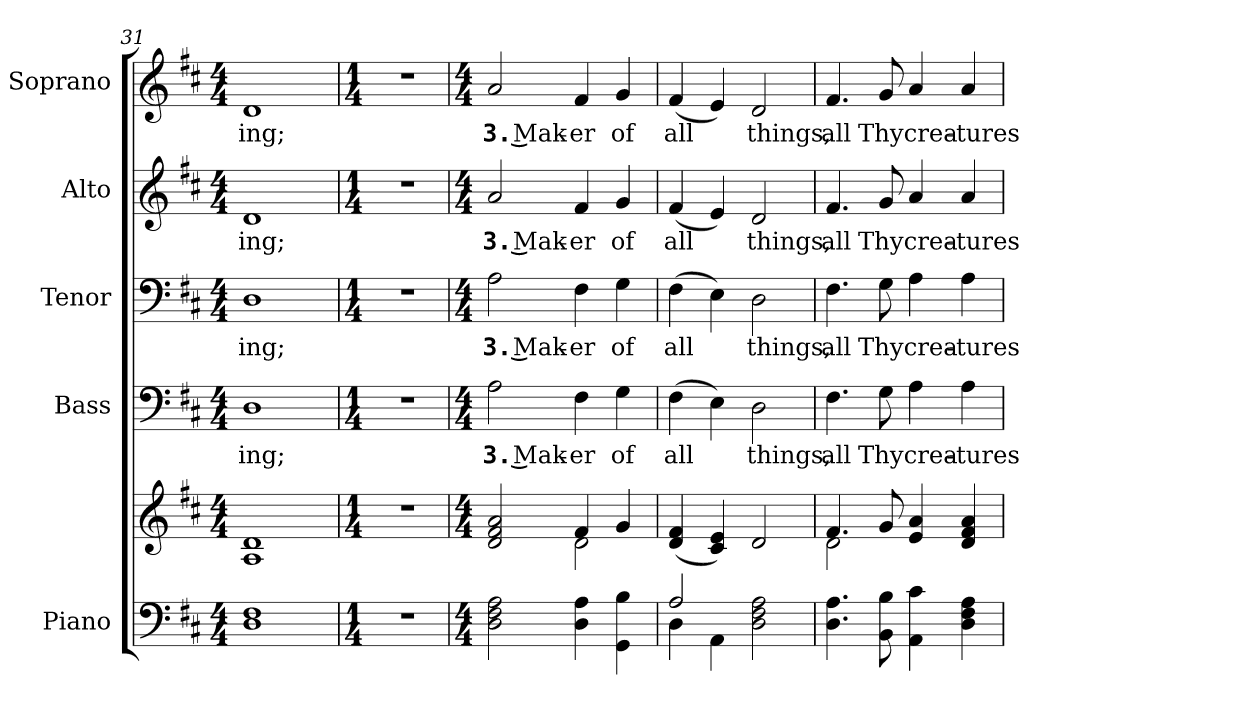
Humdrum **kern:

**kern	**kern	**kern	**text	**kern	**text	**kern	**text	**kern	**text
*part5	*part5	*part4	*part4	*part3	*part3	*part2	*part2	*part1	*part1
*staff6	*staff5	*staff4	*staff4	*staff3	*staff3	*staff2	*staff2	*staff1	*staff1
*I"Piano	*	*I"Bass	*	*I"Tenor	*	*I"Alto	*	*I"Soprano	*
*I'Pno.	*	*I'B.	*	*I'T.	*	*I'A.	*	*I'S.	*
!!LO:PB:g=z
*clefF4	*clefG2	*clefF4	*	*clefF4	*	*clefG2	*	*clefG2	*
*k[f#c#]	*k[f#c#]	*k[f#c#]	*	*k[f#c#]	*	*k[f#c#]	*	*k[f#c#]	*
*D:	*D:	*D:	*	*D:	*	*D:	*	*D:	*
*M4/4	*M4/4	*M4/4	*	*M4/4	*	*M4/4	*	*M4/4	*
=31	=31	=31	=31	=31	=31	=31	=31	=31	=31
!	!	!	!LO:LY:b:color=#000000	!	!	!	!	!	!
!	!	!	!	!	!LO:LY:b:color=#000000	!	!	!	!
!	!	!	!	!	!	!	!LO:LY:b:color=#000000	!	!
!	!	!	!	!	!	!	!	!	!LO:LY:b:color=#000000
1Di 1F#i	1Ai 1di	1Di	-ing;	1Di	-ing;	1di	-ing;	1di	-ing;
=32	=32	=32	=32	=32	=32	=32	=32	=32	=32
*M1/4	*M1/4	*M1/4	*	*M1/4	*	*M1/4	*	*M1/4	*
!LO:N:vis=1	!LO:N:vis=1	!LO:N:vis=1	!	!LO:N:vis=1	!	!LO:N:vis=1	!	!LO:N:vis=1	!
4r	4r	4r	.	4r	.	4r	.	4r	.
=33	=33	=33	=33	=33	=33	=33	=33	=33	=33
*M4/4	*M4/4	*M4/4	*	*M4/4	*	*M4/4	*	*M4/4	*
*	*^	*	*	*	*	*	*	*	*
!	!	!	!	!LO:LY:b:color=#000000	!	!	!	!	!	!
!	!	!	!	!	!	!LO:LY:b:color=#000000	!	!	!	!
!	!	!	!	!	!	!	!	!LO:LY:b:color=#000000	!	!
!	!	!	!	!	!	!	!	!	!	!LO:LY:b:color=#000000
2Di\ 2F#i 2Ai	2di/ 2f#i 2ai	2ryy	2Ai\	3. Mak-	2Ai\	3. Mak-	2ai/	3. Mak-	2ai/	3. Mak-
!	!	!	!	!LO:LY:b:color=#000000	!	!	!	!	!	!
!	!	!	!	!	!	!LO:LY:b:color=#000000	!	!	!	!
!	!	!	!	!	!	!	!	!LO:LY:b:color=#000000	!	!
!	!	!	!	!	!	!	!	!	!	!LO:LY:b:color=#000000
4Di\ 4Ai	4f#i/	2di\	4F#i\	-er	4F#i\	-er	4f#i/	-er	4f#i/	-er
!	!	!	!	!LO:LY:b:color=#000000	!	!	!	!	!	!
!	!	!	!	!	!	!LO:LY:b:color=#000000	!	!	!	!
!	!	!	!	!	!	!	!	!LO:LY:b:color=#000000	!	!
!	!	!	!	!	!	!	!	!	!	!LO:LY:b:color=#000000
4GGi\ 4Bi	4gi/	.	4Gi\	of	4Gi\	of	4gi/	of	4gi/	of
*	*v	*v	*	*	*	*	*	*	*	*
!!LO:PB:g=z
=34	=34	=34	=34	=34	=34	=34	=34	=34	=34
*^	*	*	*	*	*	*	*	*	*
!	!	!	!	!LO:LY:b:color=#000000	!	!	!	!	!	!
!	!	!	!	!	!	!LO:LY:b:color=#000000	!	!	!	!
!	!	!	!	!	!	!	!	!LO:LY:b:color=#000000	!	!
!	!	!	!	!	!	!	!	!	!	!LO:LY:b:color=#000000
2Ai/	4Di\	(4di/ 4f#i	(4F#i\	all	(4F#i\	all	(4f#i/	all	(4f#i/	all
.	4AAi\	4c#i/ 4ei)	4Ei\)	.	4Ei\)	.	4ei/)	.	4ei/)	.
!	!	!	!	!LO:LY:b:color=#000000	!	!	!	!	!	!
!	!	!	!	!	!	!LO:LY:b:color=#000000	!	!	!	!
!	!	!	!	!	!	!	!	!LO:LY:b:color=#000000	!	!
!	!	!	!	!	!	!	!	!	!	!LO:LY:b:color=#000000
2Di\ 2F#i 2Ai	2ryy	2di/	2Di\	things,	2Di\	things,	2di/	things,	2di/	things,
*v	*v	*	*	*	*	*	*	*	*	*
=35	=35	=35	=35	=35	=35	=35	=35	=35	=35
*	*^	*	*	*	*	*	*	*	*
*^	*	*	*	*	*	*	*	*	*	*
!	!	!	!	!	!LO:LY:b:color=#000000	!	!	!	!	!	!
*v	*v	*	*	*	*	*	*	*	*	*	*
*^	*	*	*	*	*	*	*	*	*	*
!	!	!	!	!	!	!	!LO:LY:b:color=#000000	!	!	!	!
*v	*v	*	*	*	*	*	*	*	*	*	*
*^	*	*	*	*	*	*	*	*	*	*
!	!	!	!	!	!	!	!	!	!LO:LY:b:color=#000000	!	!
*v	*v	*	*	*	*	*	*	*	*	*	*
*^	*	*	*	*	*	*	*	*	*	*
!	!	!	!	!	!	!	!	!	!	!	!LO:LY:b:color=#000000
*v	*v	*	*	*	*	*	*	*	*	*	*
4.Di\ 4.Ai	4.f#i/	2di\	4.F#i\	all	4.F#i\	all	4.f#i/	all	4.f#i/	all
!	!	!	!	!LO:LY:b:color=#000000	!	!	!	!	!	!
!	!	!	!	!	!	!LO:LY:b:color=#000000	!	!	!	!
!	!	!	!	!	!	!	!	!LO:LY:b:color=#000000	!	!
!	!	!	!	!	!	!	!	!	!	!LO:LY:b:color=#000000
8BBi\ 8Bi	8gi/	.	8Gi\	Thy	8Gi\	Thy	8gi/	Thy	8gi/	Thy
!	!	!	!	!LO:LY:b:color=#000000	!	!	!	!	!	!
!	!	!	!	!	!	!LO:LY:b:color=#000000	!	!	!	!
!	!	!	!	!	!	!	!	!LO:LY:b:color=#000000	!	!
!	!	!	!	!	!	!	!	!	!	!LO:LY:b:color=#000000
4AAi\ 4c#i	4ei/ 4ai	2ryy	4Ai\	crea-	4Ai\	crea-	4ai/	crea-	4ai/	crea-
!	!	!	!	!LO:LY:b:color=#000000	!	!	!	!	!	!
!	!	!	!	!	!	!LO:LY:b:color=#000000	!	!	!	!
!	!	!	!	!	!	!	!	!LO:LY:b:color=#000000	!	!
!	!	!	!	!	!	!	!	!	!	!LO:LY:b:color=#000000
4Di\ 4F#i 4Ai	4di/ 4f#i 4ai	.	4Ai\	-tures	4Ai\	-tures	4ai/	-tures	4ai/	-tures
*	*v	*v	*	*	*	*	*	*	*	*
=	=	=	=	=	=	=	=	=	=
*-	*-	*-	*-	*-	*-	*-	*-	*-	*-
